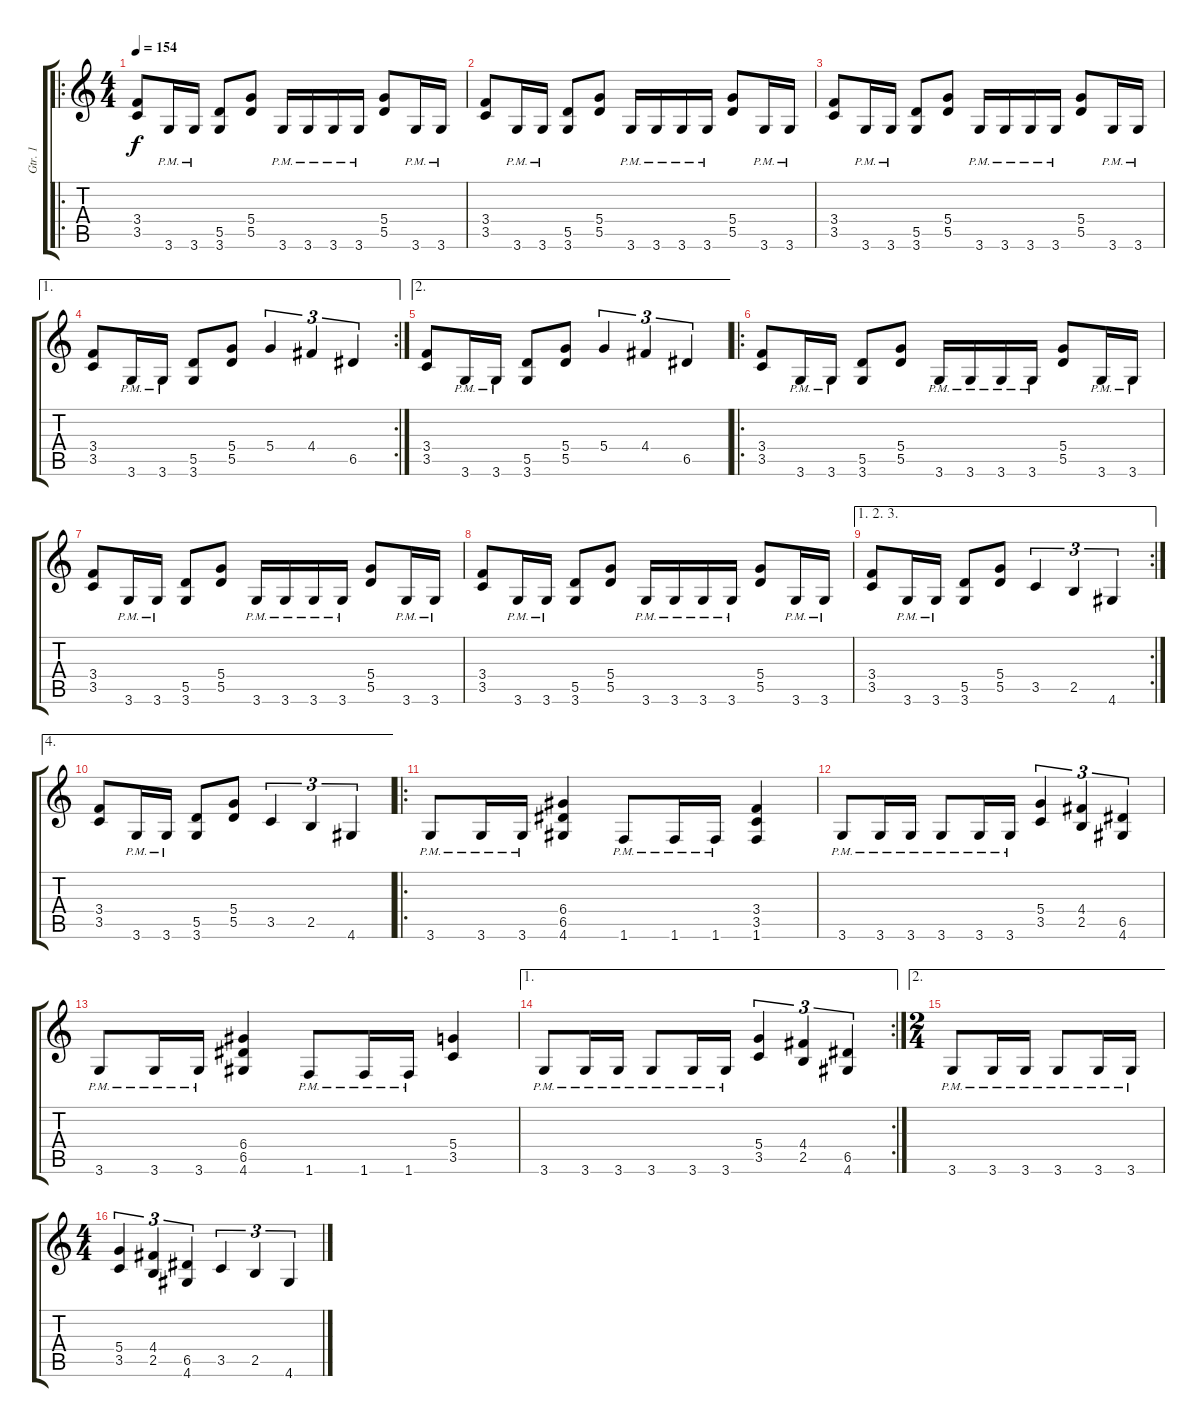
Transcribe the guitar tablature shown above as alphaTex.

\track ("Gtr. 1" "Gtr. 1") {instrument overdrivenguitar}
\staff {score tabs}
\tuning (E4 B3 G3 D3 A2 E2) {hide}
\ro
\ts (4 4)
\tempo 154
\clef g2
\ks c
(3.4 3.5).8{dy f} 3.6{pm}.16 3.6{pm}.16 (5.5 3.6).8 (5.4 5.5).8 3.6{pm}.16 3.6{pm}.16 3.6{pm}.16 3.6{pm}.16 (5.4 5.5).8 3.6{pm}.16 3.6{pm}.16 |
(3.4 3.5).8 3.6{pm}.16 3.6{pm}.16 (5.5 3.6).8 (5.4 5.5).8 3.6{pm}.16 3.6{pm}.16 3.6{pm}.16 3.6{pm}.16 (5.4 5.5).8 3.6{pm}.16 3.6{pm}.16 |
(3.4 3.5).8 3.6{pm}.16 3.6{pm}.16 (5.5 3.6).8 (5.4 5.5).8 3.6{pm}.16 3.6{pm}.16 3.6{pm}.16 3.6{pm}.16 (5.4 5.5).8 3.6{pm}.16 3.6{pm}.16 |
\ae 1
\rc 2
(3.4 3.5).8 3.6{pm}.16 3.6{pm}.16 (5.5 3.6).8 (5.4 5.5).8 5.4.4{tu (3 2)} 4.4.4{tu (3 2)} 6.5.4{tu (3 2)} |
\ae 2
(3.4 3.5).8 3.6{pm}.16 3.6{pm}.16 (5.5 3.6).8 (5.4 5.5).8 5.4.4{tu (3 2)} 4.4.4{tu (3 2)} 6.5.4{tu (3 2)} |
\ro
(3.4 3.5).8 3.6{pm}.16 3.6{pm}.16 (5.5 3.6).8 (5.4 5.5).8 3.6{pm}.16 3.6{pm}.16 3.6{pm}.16 3.6{pm}.16 (5.4 5.5).8 3.6{pm}.16 3.6{pm}.16 |
(3.4 3.5).8 3.6{pm}.16 3.6{pm}.16 (5.5 3.6).8 (5.4 5.5).8 3.6{pm}.16 3.6{pm}.16 3.6{pm}.16 3.6{pm}.16 (5.4 5.5).8 3.6{pm}.16 3.6{pm}.16 |
(3.4 3.5).8 3.6{pm}.16 3.6{pm}.16 (5.5 3.6).8 (5.4 5.5).8 3.6{pm}.16 3.6{pm}.16 3.6{pm}.16 3.6{pm}.16 (5.4 5.5).8 3.6{pm}.16 3.6{pm}.16 |
\ae (1 2 3)
\rc 2
(3.4 3.5).8 3.6{pm}.16 3.6{pm}.16 (5.5 3.6).8 (5.4 5.5).8 3.5.4{tu (3 2)} 2.5.4{tu (3 2)} 4.6.4{tu (3 2)} |
\ae 4
(3.4 3.5).8 3.6{pm}.16 3.6{pm}.16 (5.5 3.6).8 (5.4 5.5).8 3.5.4{tu (3 2)} 2.5.4{tu (3 2)} 4.6.4{tu (3 2)} |
\ro
3.6{pm}.8 3.6{pm}.16 3.6{pm}.16 (6.4 6.5 4.6).4 1.6{pm}.8 1.6{pm}.16 1.6{pm}.16 (3.4 3.5 1.6).4 |
3.6{pm}.8 3.6{pm}.16 3.6{pm}.16 3.6{pm}.8 3.6{pm}.16 3.6{pm}.16 (5.4 3.5).4{tu (3 2)} (4.4 2.5).4{tu (3 2)} (6.5 4.6).4{tu (3 2)} |
3.6{pm}.8 3.6{pm}.16 3.6{pm}.16 (6.4 6.5 4.6).4 1.6{pm}.8 1.6{pm}.16 1.6{pm}.16 (5.4 3.5).4 |
\ae 1
\rc 2
3.6{pm}.8 3.6{pm}.16 3.6{pm}.16 3.6{pm}.8 3.6{pm}.16 3.6{pm}.16 (5.4 3.5).4{tu (3 2)} (4.4 2.5).4{tu (3 2)} (6.5 4.6).4{tu (3 2)} |
\ae 2
\ts (2 4)
3.6{pm}.8 3.6{pm}.16 3.6{pm}.16 3.6{pm}.8 3.6{pm}.16 3.6{pm}.16 |
\ts (4 4)
(5.4 3.5).4{tu (3 2)} (4.4 2.5).4{tu (3 2)} (6.5 4.6).4{tu (3 2)} 3.5.4{tu (3 2)} 2.5.4{tu (3 2)} 4.6.4{tu (3 2)}
